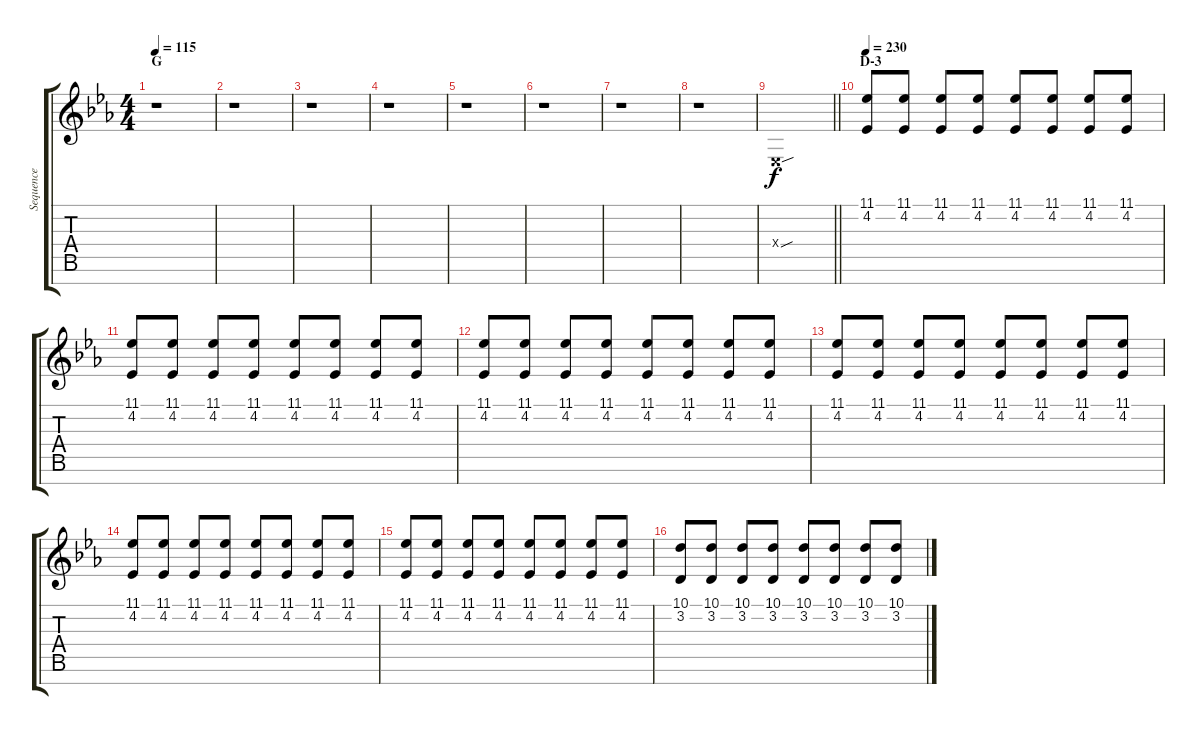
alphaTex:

\track ("Sequence" "Sequence") {instrument lead2sawtooth}
\staff {score tabs}
\tuning (E4 B3 G3 D3 A2 E2 B1) {hide}
\ts (4 4)
\section ("" "G")
\tempo 115
\clef g2
\ks eb
r.1{dy f} |
r.1 |
r.1 |
r.1 |
r.1 |
r.1 |
r.1 |
r.1 |
\barLineRight lightlight
1.4{sou x}.1 |
\section ("" "D-3")
\tempo 230
(11.1 4.2).8 (11.1 4.2).8 (11.1 4.2).8 (11.1 4.2).8 (11.1 4.2).8 (11.1 4.2).8 (11.1 4.2).8 (11.1 4.2).8 |
(11.1 4.2).8 (11.1 4.2).8 (11.1 4.2).8 (11.1 4.2).8 (11.1 4.2).8 (11.1 4.2).8 (11.1 4.2).8 (11.1 4.2).8 |
(11.1 4.2).8 (11.1 4.2).8 (11.1 4.2).8 (11.1 4.2).8 (11.1 4.2).8 (11.1 4.2).8 (11.1 4.2).8 (11.1 4.2).8 |
(11.1 4.2).8 (11.1 4.2).8 (11.1 4.2).8 (11.1 4.2).8 (11.1 4.2).8 (11.1 4.2).8 (11.1 4.2).8 (11.1 4.2).8 |
(11.1 4.2).8 (11.1 4.2).8 (11.1 4.2).8 (11.1 4.2).8 (11.1 4.2).8 (11.1 4.2).8 (11.1 4.2).8 (11.1 4.2).8 |
(11.1 4.2).8 (11.1 4.2).8 (11.1 4.2).8 (11.1 4.2).8 (11.1 4.2).8 (11.1 4.2).8 (11.1 4.2).8 (11.1 4.2).8 |
(10.1 3.2).8 (10.1 3.2).8 (10.1 3.2).8 (10.1 3.2).8 (10.1 3.2).8 (10.1 3.2).8 (10.1 3.2).8 (10.1 3.2).8
